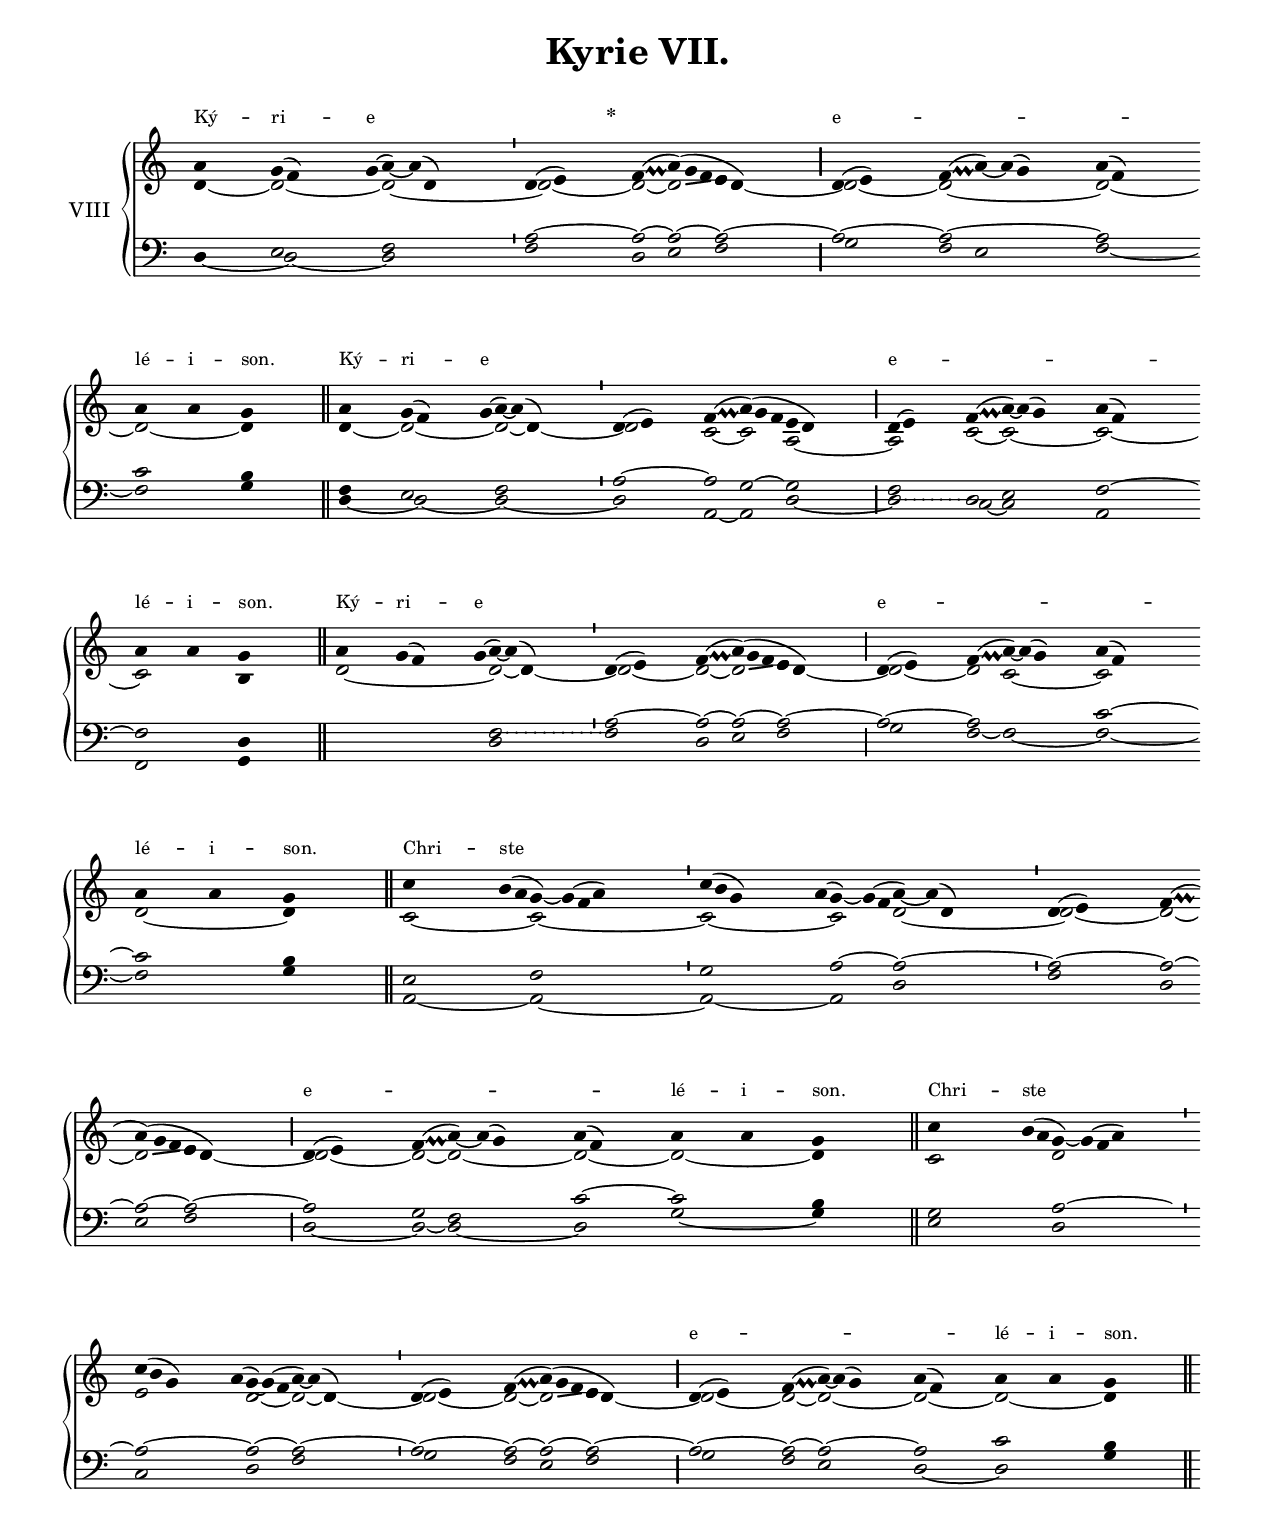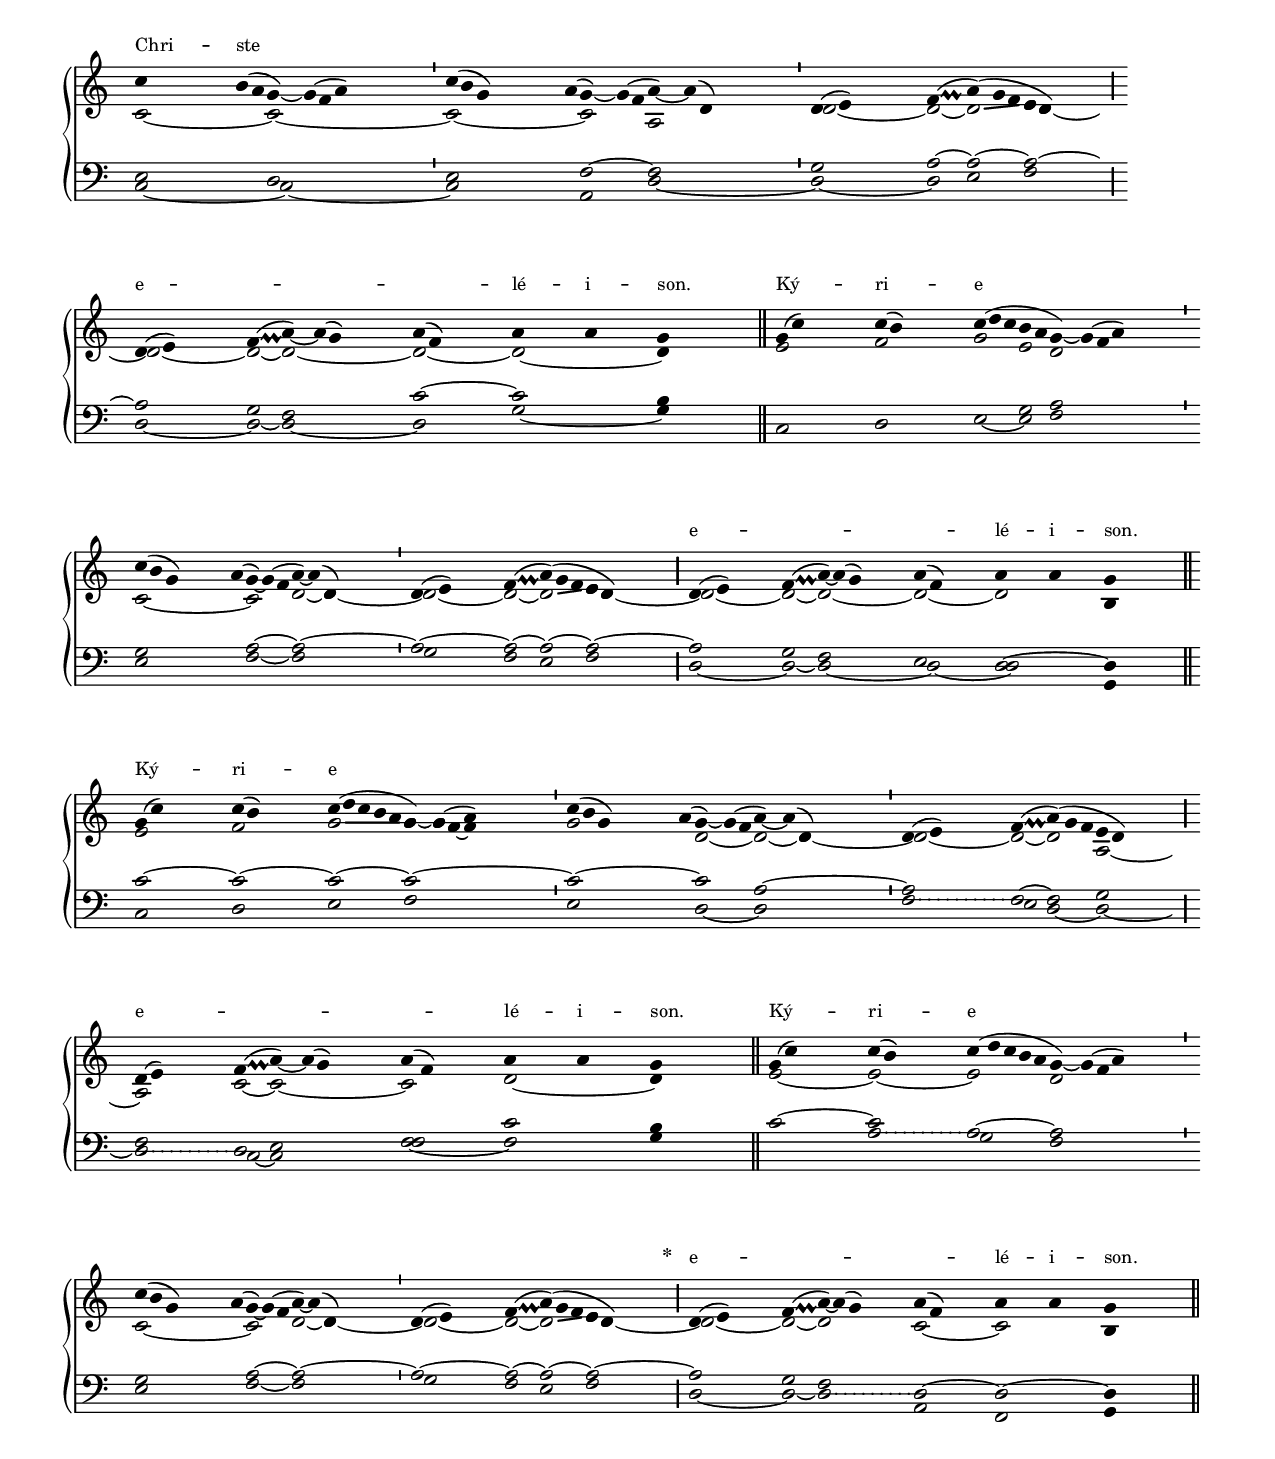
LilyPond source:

\version "2.18"
\include "gregorian.ly"
\include "noh2.ily"

%Page reference: page v.41
%(volume.page)

global = {
 \key g \mixolydian
 \cadenzaOn 
 \override Glissando #'thickness = #2.0
}

\header {
  title = \markup \center-column {"Kyrie VII." \vspace #1 }
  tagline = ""
  composer = ""
}

\paper {
 #(include-special-characters)
  oddHeaderMarkup = \markup \fill-line {
    \line {}
    \center-column {
      \on-the-fly #first-page     " "
      \on-the-fly #not-first-page ""
    }
    \line { \on-the-fly #print-page-number-check-first \fromproperty #'page:page-number-string }
  }
  evenHeaderMarkup = \markup \fill-line {
    \line { \on-the-fly #print-page-number-check-first \fromproperty #'page:page-number-string }
    \center-column { "" }
    \line {}
  }
}

chantText = \lyricmode {
Ký -- ri -- e _ 
\set stanza = " * " _ 
e -- _ _ lé -- i -- son. 
Ký -- ri -- e _ _ 
e -- _ _ lé -- i -- son. 
Ký -- ri -- e _ _ 
e -- _ _ lé -- i -- son. 
Chri -- ste _ _ _ _ 
e -- _ _ lé -- i -- son. 
Chri -- ste _ _ _ _ 
e -- _ _ lé -- i -- son. 
Chri -- ste _ _ _ _ 
e -- _ _ lé -- i -- son. 
Ký -- ri -- e _ _ _ _ 
e -- _ _ lé -- i -- son. 
Ký -- ri -- e _ _ _ _ 
e -- _ _ lé -- i -- son. 
Ký -- ri -- e _ _ _ _ 
\set stanza = " * " 
e -- _ _ lé -- i -- son. }

chantMusic = {
\tieDown   a'4 g'4 ( f'4) g'4 ( a'4) ~ a'4 ( d'4) \divisioMinima
 d'4 ( e'4) f'4 ( \quil g' a'4 )( g'4 f'4 e'4 d'4) \divisioMaior
 d'4 ( e'4) f'4 ( \quil g' a'4) ~ a'4 ( g'4) a'4 ( f'4) \forceBreak
 a'4 a'4 g'4 \finalis
 a'4 g'4 ( f'4) g'4 ( a'4) ~ a'4 ( d'4) \divisioMinima
 d'4 ( e'4) f'4 ( \quil g' a'4 )(g'4 f'4 e'4 d'4) \divisioMaior
 d'4 ( e'4) f'4 ( \quil g' a'4) ~ a'4 ( g'4) a'4 ( f'4) \forceBreak
 a'4 a'4 g'4 \finalis
 a'4 g'4 ( f'4) g'4 ( a'4) ~ a'4 ( d'4) \divisioMinima
 d'4 ( e'4) f'4 ( \quil g' a'4 )(g'4 f'4 e'4 d'4) \divisioMaior
 d'4 ( e'4) f'4 ( \quil g' a'4) ~ a'4 ( g'4) a'4 ( f'4) \forceBreak
 a'4 a'4 g'4 \finalis
 c''4 b'4 ( a'4 g'4) ~ g'4 ( f'4 a'4) \divisioMinima
 c''4 ( b'4 g'4) a'4 ( g'4) ~ g'4 ( f'4 a'4) ~ a'4 ( d'4) \divisioMinima
 d'4 ( e'4) f'4 ( \quil g' \forceBreak
 a'4 )(g'4 f'4 e'4 d'4) \divisioMaior
 d'4 ( e'4) f'4 ( \quil g' a'4) ~ a'4 ( g'4) a'4 ( f'4) a'4 a'4 g'4 \finalis
 c''4 b'4 ( a'4 g'4) ~ g'4 ( f'4 a'4) \divisioMinima \forceBreak
 c''4 ( b'4 g'4) a'4 ( g'4) ~ g'4 ( f'4 a'4) ~ a'4 ( d'4) \divisioMinima
 d'4 ( e'4) f'4 ( \quil g' a'4 )( g'4 f'4 e'4 d'4) \divisioMaior
 d'4 ( e'4) f'4 ( \quil g' a'4) ~ a'4 ( g'4) a'4 ( f'4) a'4 a'4 g'4 \finalis
 \forceBreak
 c''4 b'4 ( a'4 g'4) ~ g'4 ( f'4 a'4) \divisioMinima
 c''4 ( b'4 g'4) a'4 ( g'4) ~ g'4 ( f'4 a'4) ~ a'4 ( d'4) \divisioMinima
 d'4 ( e'4) f'4 ( \quil g' a'4 )(g'4 f'4 e'4 d'4) \divisioMaior
 \forceBreak
 d'4 ( e'4) f'4 ( \quil g' a'4) ~ a'4 ( g'4) a'4 ( f'4) a'4 a'4 g'4 \finalis
 g'4 ( c''4) c''4 ( b'4) c''4 ( d''4 c''4 b'4 a'4 g'4) ~ g'4 ( f'4 a'4) \divisioMinima
 \forceBreak
 c''4 ( b'4 g'4) a'4 ( g'4) ~ g'4 ( f'4 a'4) ~ a'4 ( d'4) \divisioMinima
 d'4 ( e'4) f'4 ( \quil g' a'4 )(g'4 f'4 e'4 d'4) \divisioMaior
 d'4 ( e'4) f'4 ( \quil g' a'4) ~ a'4 ( g'4) a'4 ( f'4) a'4 a'4 g'4 \finalis
 \forceBreak
 g'4 ( c''4) c''4 ( b'4) c''4 ( d''4 c''4 b'4 a'4 g'4) ~ g'4 ( f'4 a'4) \divisioMinima
 c''4 ( b'4 g'4) a'4 ( g'4) ~ g'4 ( f'4 a'4) ~ a'4 ( d'4) \divisioMinima
 d'4 ( e'4) f'4 ( \quil g' a'4 )(g'4 f'4 e'4 d'4) \divisioMaior
 \forceBreak
 d'4 ( e'4) f'4 ( \quil g' a'4) ~ a'4 ( g'4) a'4 ( f'4) a'4 a'4 g'4 \finalis
 g'4 ( c''4) c''4 ( b'4) c''4 ( d''4 c''4 b'4 a'4 g'4) ~ g'4 ( f'4 a'4) \divisioMinima
 \forceBreak
 c''4 ( b'4 g'4) a'4 ( g'4) ~ g'4 ( f'4 a'4) ~ a'4 ( d'4) \divisioMinima
 d'4 ( e'4) f'4 ( \quil g' a'4 )(g'4 f'4 e'4 d'4) \divisioMaior
 d'4 ( e'4) f'4 ( \quil g' a'4) ~ a'4 ( g'4) a'4 ( f'4) a'4 a'4 g'4 \finalis

}

altoMusic = {
d'4 ~ d'2*3/2 ~ d'2*3/2 ~ \divisioMinima
d'2 ~ d'2 ~ d'2*3/2 -\tweak Glissando.Y-offset #-0.8 \glissando e'4 d'4 ~ \divisioMaior
d'2 ~ d'2*5/2 ~ d'2 ~ d'2 ~ d'4 \finalis
d'4 ~ d'2*3/2 ~ d'2 ~ d'4 ~ \divisioMinima
d'2 c'2 ~ c'2*3/2 a2 ~ \divisioMaior
a2 c'2 ~ c'2*3/2 ~ c'2 ~ c'2 b4 \finalis
d'2*4/2 ~ d'2 ~ d'4 ~ \divisioMinima
d'2 ~ d'2 ~ d'2*3/2 -\tweak Glissando.Y-offset #-0.8 \glissando e'4 d'4 ~ \divisioMaior
d'2 ~ d'2 c'2*3/2 ~ c'2 d'2 ~ d'4 \finalis
c'2*3/2 ~ c'2*4/2 ~ \divisioMinima
c'2*4/2 ~ c'2*3/2 d'2*3/2 ~ \divisioMinima
d'2 ~ d'2 ~ d'2*3/2 -\tweak Glissando.Y-offset #-0.8 \glissando e'4 d'4 ~ \divisioMaior
d'2 ~ d'2 ~ d'2*3/2 ~ d'2 ~ d'2 ~ d'4 \finalis
c'2*3/2 d'2*4/2 \divisioMinima
e'2*4/2 d'2*3/2 ~ d'2 ~ d'4 ~ \divisioMinima
d'2 ~ d'2 ~ d'2*3/2 -\tweak Glissando.Y-offset #-0.8 \glissando e'4 d'4 ~ \divisioMaior
d'2 ~ d'2 ~ d'2*3/2 ~ d'2 ~ d'2 ~ d'4 \finalis
c'2*3/2 ~ c'2*4/2 ~ \divisioMinima
c'2*4/2 ~ c'2*3/2 a2*3/2 \divisioMinima
d'2 ~ d'2 ~ d'2*3/2 -\tweak Glissando.Y-offset #-0.8 \glissando e'4 d'4 ~ \divisioMaior
d'2 ~ d'2 ~ d'2*3/2 ~ d'2 ~ d'2 ~ d'4 \finalis
e'2 f'2 g'2*3/2 e'2 d'2*4/2 \divisioMinima
c'2*4/2 ~ c'2*3/2 d'2 ~ d'4 ~ \divisioMinima
d'2 ~ d'2 ~ d'2*3/2 -\tweak Glissando.Y-offset #-0.8 \glissando e'4 d'4 ~ \divisioMaior
d'2 ~ d'2 ~ d'2*3/2 ~ d'2 ~ d'2 b4 \finalis
e'2 f'2 g'2*5/2 -\tweak Glissando.Y-offset #-0.8 \glissando g'4 g'4 f'4 ~ f'4 \divisioMinima
g'2*4/2 d'2*3/2 ~ d'2 ~ d'4 ~ \divisioMinima
d'2 ~ d'2 ~ d'2*3/2 a2 ~ \divisioMaior
a2 c'2 ~ c'2*3/2 ~ c'2 d'2 ~ d'4 \finalis
e'2 ~ e'2 ~ e'2*5/2 d'2*4/2 \divisioMinima
c'2*4/2 ~ c'2*3/2 d'2 ~ d'4 ~ \divisioMinima
d'2 ~ d'2 ~ d'2*3/2 -\tweak Glissando.Y-offset #-0.8 \glissando e'4 d'4 ~ \divisioMaior
d'2 ~ d'2 ~ d'2*3/2 c'2 ~ c'2 b4 \finalis
}

tenorMusic = {
r4 e2*3/2 f2*3/2 \divisioMinima
a2 ~ a2 ~ a2*3/2 ~ a2 ~ \divisioMaior
a2 ~ a2*5/2 ~ a2 c'2 b4 \finalis
f4 e2*3/2 f2*3/2 \divisioMinima
a2 ~ a2 g2*3/2 ~ g2 \divisioMaior
f2 d2 e2*3/2 f2 ~ f2 d4 \finalis
r2*4/2 f2*3/2 \divisioMinima
a2 ~ a2 ~ a2*3/2 ~ a2 ~ \divisioMaior
a2 ~ a2*5/2 c'2 ~ c'2 b4 \finalis
e2*3/2 f2*4/2 \divisioMinima
g2*4/2 a2*3/2 ~ a2*3/2 ~ \divisioMinima
a2 ~ a2 ~ a2*3/2 ~ a2 ~ \divisioMaior
a2 g2 f2*3/2 c'2 ~ c'2 b4 \finalis
g2*3/2 a2*4/2 ~ \divisioMinima
a2*4/2 ~ a2*3/2 ~ a2*3/2 ~ \divisioMinima
a2 ~ a2 ~ a2*3/2 ~ a2 ~ \divisioMaior
a2 ~ a2 ~ a2*3/2 ~ a2 c'2 b4 \finalis
e2*3/2 d2*4/2 \divisioMinima
e2*4/2 f2*3/2 ~ f2*3/2 \divisioMinima
g2 a2 ~ a2*3/2 ~ a2 ~ \divisioMaior
a2 g2 f2*3/2 c'2 ~ c'2 b4 \finalis
r2*7/2 g2 a2*4/2 \divisioMinima
g2*4/2 a2*3/2 ~ a2*3/2 ~ \divisioMinima
a2 ~ a2 ~ a2*3/2 ~ a2 ~ \divisioMaior
a2 g2 f2*3/2 e2 d2 ~ d4 \finalis
c'2 ~ c'2 ~ c'2*5/2 ~ c'2*4/2 ~ \divisioMinima
c'2*4/2 ~ c'2*3/2 a2*3/2 ~ \divisioMinima
a2 f2 ~ f2*3/2 g2 \divisioMaior
f2 d2 e2*3/2 \shiftRight f2 c'2 b4 \finalis
c'2 ~ c'2 a2*5/2 ~ a2*4/2 \divisioMinima
g2*4/2 a2*3/2 ~ a2*3/2 ~ \divisioMinima
a2 ~ a2 ~ a2*3/2 ~ a2 ~ \divisioMaior
a2 g2 f2*3/2 d2 ~ d2 ~ d4 \finalis
}

bassMusic = {
d4 ~ d2*3/2 ~ d2*3/2 \divisioMinima
f2 d2 e2*3/2 f2 \divisioMaior
g2 f2 e2*3/2 f2 ~ f2 g4 \finalis
d4 ~ d2*3/2 ~ d2*3/2 ~ \divisioMinima
d2 a,2 ~ a,2*3/2 d2 ~ \divisioMaior
d2 c2 ~ c2*3/2 a,2 f,2 g,4 \finalis
r2*4/2 d2*3/2 \divisioMinima
f2 d2 e2*3/2 f2 \divisioMaior
g2 f2 ~ f2*3/2 ~ f2 ~ f2 g4 \finalis
a,2*3/2 ~ a,2*4/2 ~ \divisioMinima
a,2*4/2 ~ a,2*3/2 d2*3/2 \divisioMinima
f2 d2 e2*3/2 f2 \divisioMaior
d2 ~ d2 ~ d2*3/2 ~ d2 g2 ~ g4 \finalis
e2*3/2 d2*4/2 \divisioMinima
c2*4/2 d2*3/2 f2*3/2 \divisioMinima
g2 f2 e2*3/2 f2 \divisioMaior
g2 f2 e2*3/2 d2 ~ d2 g4 \finalis
c2*3/2 ~ c2*4/2 ~ \divisioMinima
c2*4/2 a,2*3/2 d2*3/2 ~ \divisioMinima
d2 ~ d2 e2*3/2 f2 \divisioMaior
d2 ~ d2 ~ d2*3/2 ~ d2 g2 ~ g4 \finalis
c2 d2 e2*3/2 ~ e2 f2*4/2 \divisioMinima
e2*4/2 f2*3/2 ~ f2*3/2 \divisioMinima
g2 f2 e2*3/2 f2 \divisioMaior
d2 ~ d2 ~ d2*3/2 ~ d2 ~ \shiftRight d2 g,4 \finalis
c2 d2 e2*5/2 f2*4/2 \divisioMinima
e2*4/2 d2*3/2 ~ d2*3/2 \divisioMinima
f2 e2 d2*3/2 ~ d2 ~ \divisioMaior
d2 c2 ~ c2*3/2 f2 ~ f2 g4 \finalis
r2 a2 g2*5/2 f2*4/2 \divisioMinima
e2*4/2 f2*3/2 ~ f2*3/2 \divisioMinima
g2 f2 e2*3/2 f2 \divisioMaior
d2 ~ d2 ~ d2*3/2 a,2 f,2 g,4 \finalis
}

voiceLines = {
\voiceLineStyle


s2*44/2
\allowVoiceLineBreak
\voiceLine "down" "down" d2*2/2 d2*1/2


s2*13/2
\allowVoiceLineBreak
\voiceLine "down" "down" f2*3/2 f2*1/2


s2*201/2
\allowVoiceLineBreak
\voiceLine "down" "down" f2*2/2 f2*1/2

s2*6/2
\allowVoiceLineBreak
\voiceLine "down" "down" d2*2/2 d2*1/2


s2*11/2
\allowVoiceLineBreak
\voiceLine "down" "down" a2*2/2 a2*1/2


s2*31/2
\allowVoiceLineBreak
\voiceLine "down" "down" d2*3/2 d2*1/2


}

\score{
  <<
    \new Lyrics
    \new GrandStaff <<
      \set GrandStaff.autoBeaming = ##f
      \set GrandStaff.instrumentName = \markup \center-column {
        "VIII"
      }
      \new Staff = up <<
        \new Voice = "chant" {
          \voiceOne \global \chantMusic
        }
        \new Voice {
          \voiceTwo \global \altoMusic
        }
      >>

      \new Staff = down <<
        \clef bass
        \new Voice {
          \voiceOne \global \tenorMusic
        }
        \new Voice {
          \voiceTwo \global \bassMusic
        }
	\new Voice {
        \voiceThree \global \voiceLines
        }
      >>
    >>
    \context Lyrics {
      \lyricsto chant {
      \chantText
    }
    }
  >>
  \layout{
  }
  
}
